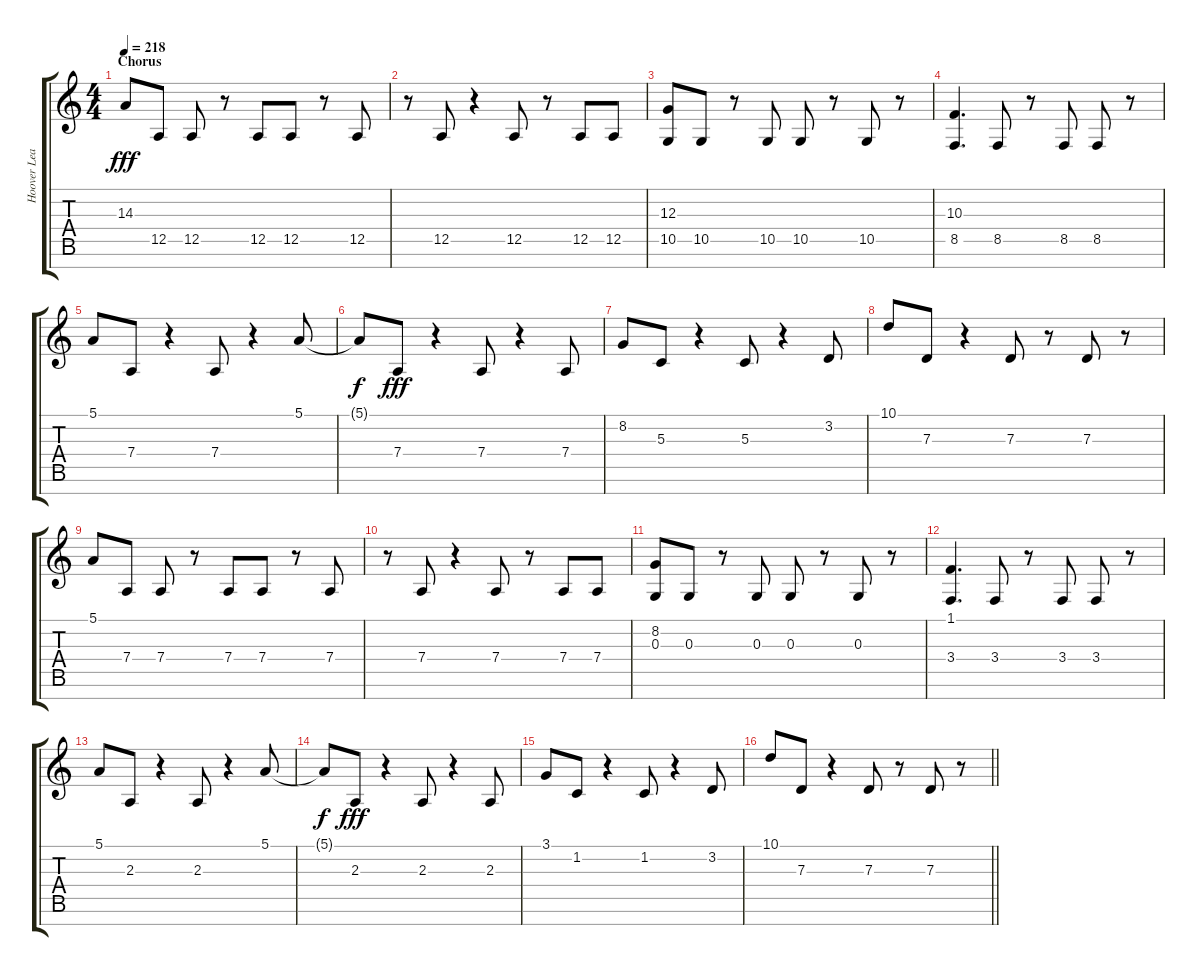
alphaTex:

\track ("Hoover Lead" "Hoover Lea") {instrument lead2sawtooth}
\staff {score tabs}
\tuning (E4 B3 G3 D3 A2 E2 B1) {hide}
\ts (4 4)
\section ("" "Chorus")
\tempo 218
\clef g2
\ks c
14.3.8{dy fff} 12.5.8 12.5.8 r.8 12.5.8 12.5.8 r.8 12.5.8 |
r.8 12.5.8 r.4 12.5.8 r.8 12.5.8 12.5.8 |
(12.3 10.5).8 10.5.8 r.8 10.5.8 10.5.8 r.8 10.5.8 r.8 |
(10.3 8.5).4{d} 8.5.8 r.8 8.5.8 8.5.8 r.8 |
5.1.8 7.4.8 r.4 7.4.8 r.4 5.1.8 |
5.1{t}.8{dy f} 7.4.8{dy fff} r.4 7.4.8 r.4 7.4.8 |
8.2.8 5.3.8 r.4 5.3.8 r.4 3.2.8 |
10.1.8 7.3.8 r.4 7.3.8 r.8 7.3.8 r.8 |
5.1.8 7.4.8 7.4.8 r.8 7.4.8 7.4.8 r.8 7.4.8 |
r.8 7.4.8 r.4 7.4.8 r.8 7.4.8 7.4.8 |
(8.2 0.3).8 0.3.8 r.8 0.3.8 0.3.8 r.8 0.3.8 r.8 |
(1.1 3.4).4{d} 3.4.8 r.8 3.4.8 3.4.8 r.8 |
5.1.8 2.3.8 r.4 2.3.8 r.4 5.1.8 |
5.1{t}.8{dy f} 2.3.8{dy fff} r.4 2.3.8 r.4 2.3.8 |
3.1.8 1.2.8 r.4 1.2.8 r.4 3.2.8 |
\barLineRight lightlight
10.1.8 7.3.8 r.4 7.3.8 r.8 7.3.8 r.8
